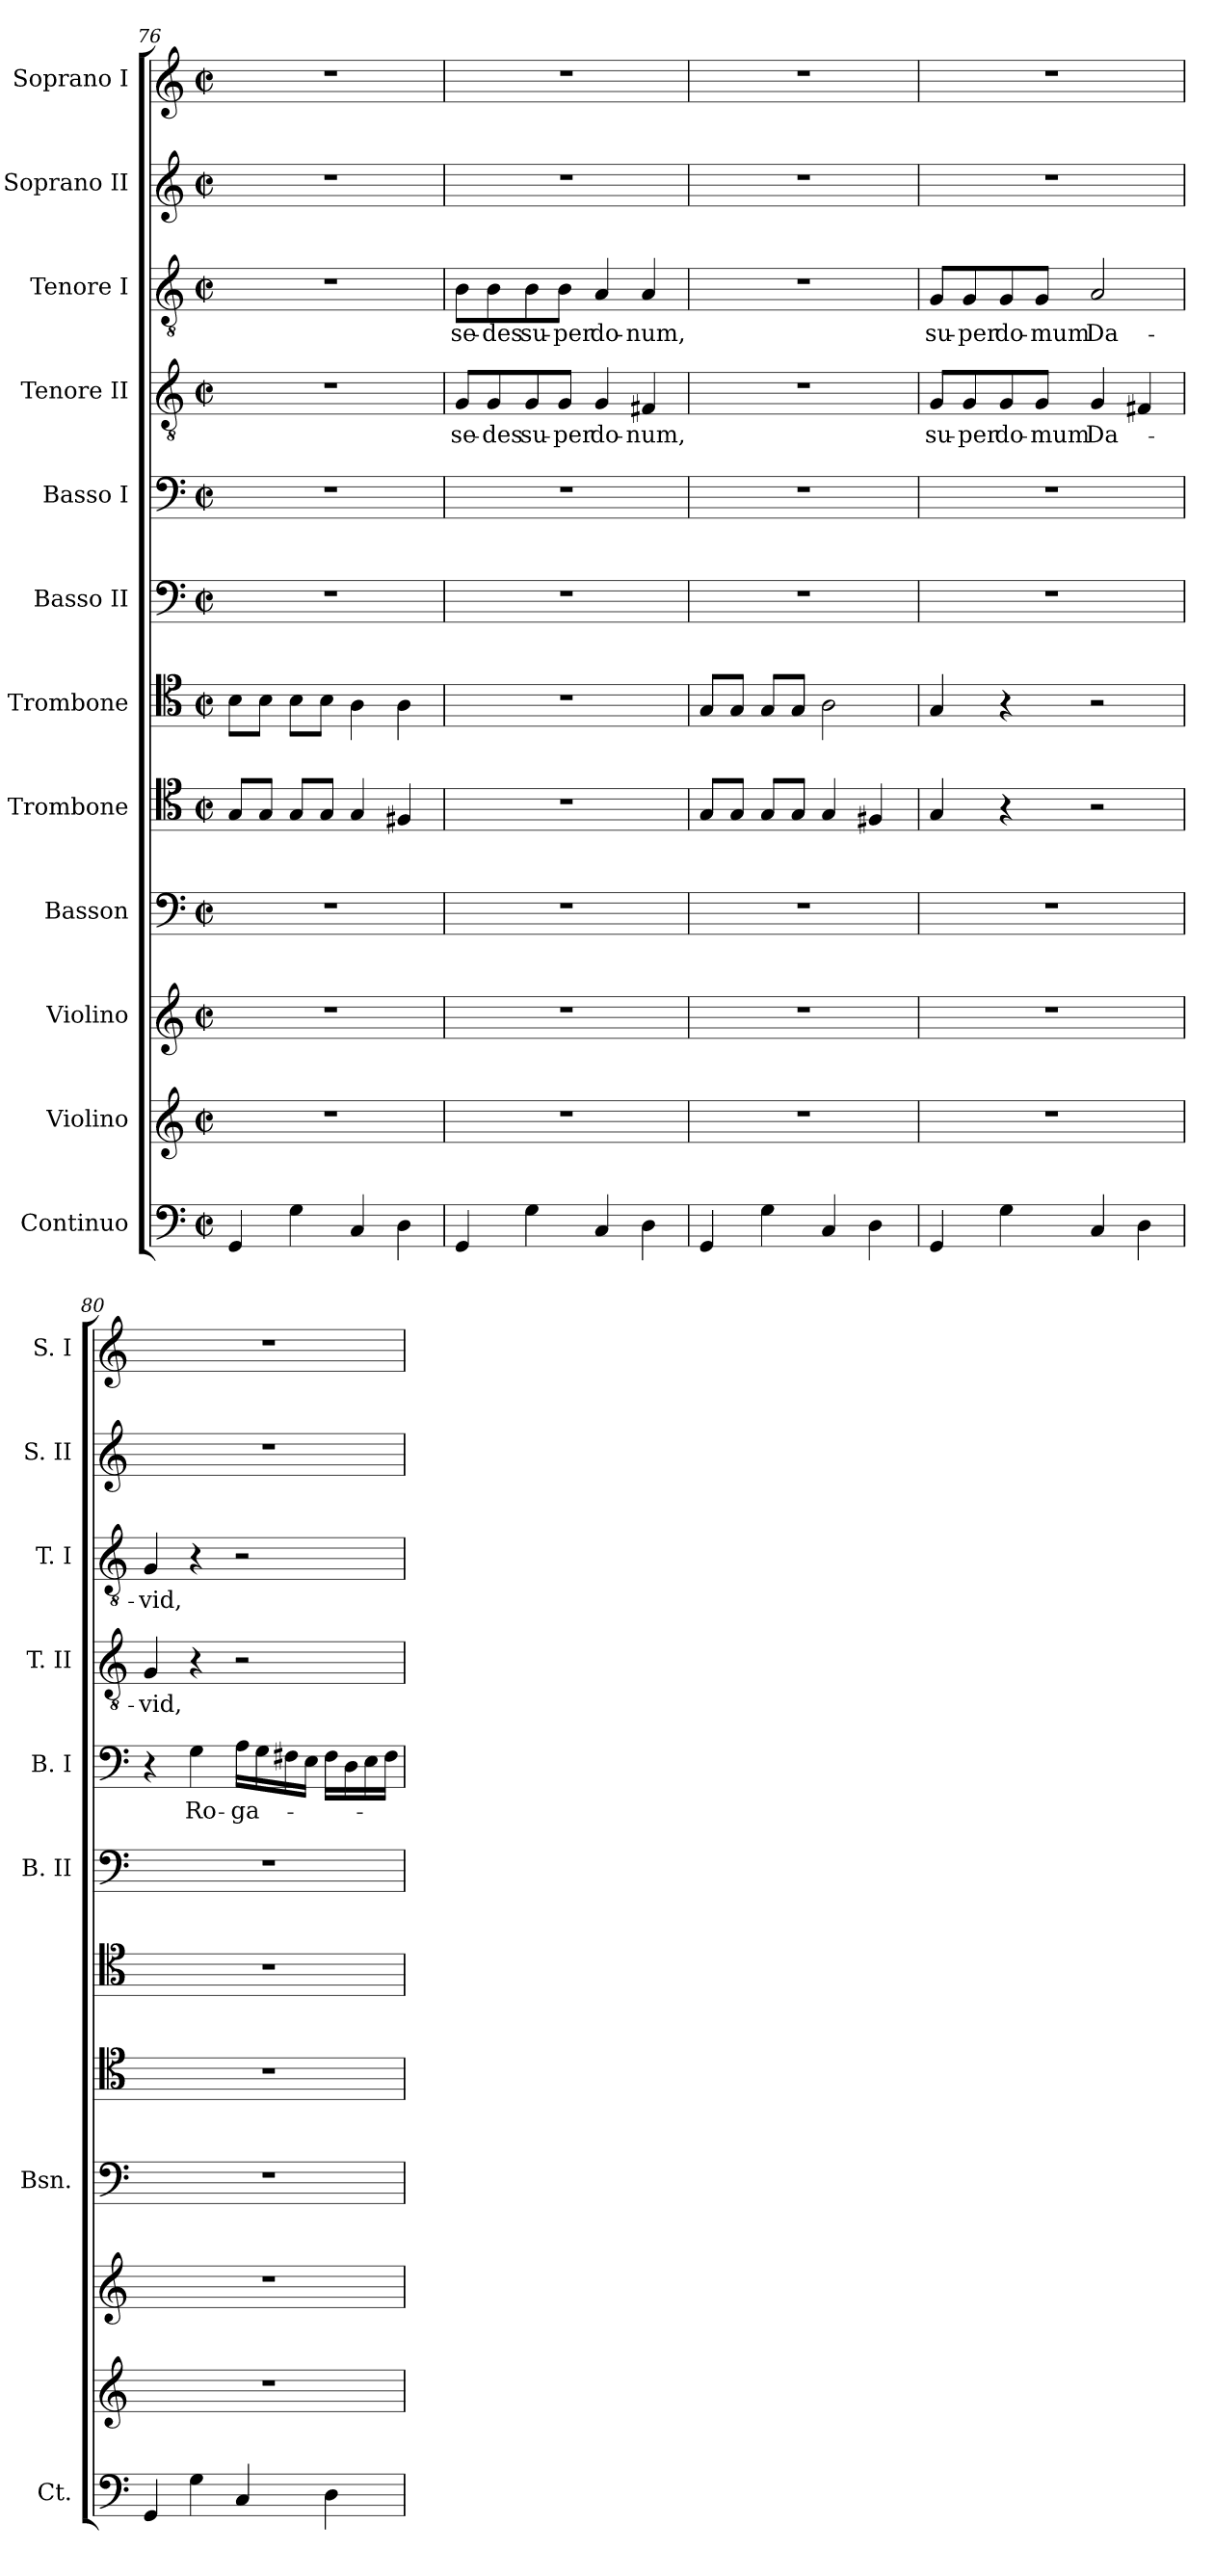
**kern	**kern	**kern	**kern	**kern	**kern	**kern	**kern	**text	**kern	**text	**kern	**text	**kern	**kern
*part12	*part11	*part10	*part9	*part8	*part7	*part6	*part5	*part5	*part4	*part4	*part3	*part3	*part2	*part1
*staff12	*staff11	*staff10	*staff9	*staff8	*staff7	*staff6	*staff5	*staff5	*staff4	*staff4	*staff3	*staff3	*staff2	*staff1
*I"Continuo	*I"Violino	*I"Violino	*I"Basson	*I"Trombone	*I"Trombone	*I"Basso II	*I"Basso I	*	*I"Tenore II	*	*I"Tenore I	*	*I"Soprano II	*I"Soprano I
*I'Ct.	*	*	*I'Bsn.	*	*	*I'B. II	*I'B. I	*	*I'T. II	*	*I'T. I	*	*I'S. II	*I'S. I
!!LO:LB:g=z
*clefF4	*clefG2	*clefG2	*clefF4	*clefC4	*clefC4	*clefF4	*clefF4	*	*clefGv2	*	*clefGv2	*	*clefG2	*clefG2
*k[]	*k[]	*k[]	*k[]	*k[]	*k[]	*k[]	*k[]	*	*k[]	*	*k[]	*	*k[]	*k[]
*M2/2	*M2/2	*M2/2	*M2/2	*M2/2	*M2/2	*M2/2	*M2/2	*	*M2/2	*	*M2/2	*	*M2/2	*M2/2
*met(c|)	*met(c|)	*met(c|)	*met(c|)	*met(c|)	*met(c|)	*met(c|)	*met(c|)	*	*met(c|)	*	*met(c|)	*	*met(c|)	*met(c|)
=76	=76	=76	=76	=76	=76	=76	=76	=76	=76	=76	=76	=76	=76	=76
4GG/	1r	1r	1r	8G/L	8B\L	1r	1r	.	1r	.	1r	.	1r	1r
.	.	.	.	8G/J	8B\J	.	.	.	.	.	.	.	.	.
4G\	.	.	.	8G/L	8B\L	.	.	.	.	.	.	.	.	.
.	.	.	.	8G/J	8B\J	.	.	.	.	.	.	.	.	.
4C/	.	.	.	4G/	4A\	.	.	.	.	.	.	.	.	.
4D\	.	.	.	4F#X/	4A\	.	.	.	.	.	.	.	.	.
=77	=77	=77	=77	=77	=77	=77	=77	=77	=77	=77	=77	=77	=77	=77
!	!	!	!	!	!	!	!	!	!	!LO:LY:b	!	!LO:LY:b	!	!
4GG/	1r	1r	1r	1r	1r	1r	1r	.	8G/L	se-	8B\L	se-	1r	1r
!	!	!	!	!	!	!	!	!	!	!LO:LY:b	!	!LO:LY:b	!	!
.	.	.	.	.	.	.	.	.	8G/	-des	8B\	-des	.	.
!	!	!	!	!	!	!	!	!	!	!LO:LY:b	!	!LO:LY:b	!	!
4G\	.	.	.	.	.	.	.	.	8G/	su-	8B\	su-	.	.
!	!	!	!	!	!	!	!	!	!	!LO:LY:b	!	!LO:LY:b	!	!
.	.	.	.	.	.	.	.	.	8G/J	-per	8B\J	-per	.	.
!	!	!	!	!	!	!	!	!	!	!LO:LY:b	!	!LO:LY:b	!	!
4C/	.	.	.	.	.	.	.	.	4G/	do-	4A/	do-	.	.
!	!	!	!	!	!	!	!	!	!	!LO:LY:b	!	!LO:LY:b	!	!
4D\	.	.	.	.	.	.	.	.	4F#X/	-num,	4A/	-num,	.	.
=78	=78	=78	=78	=78	=78	=78	=78	=78	=78	=78	=78	=78	=78	=78
4GG/	1r	1r	1r	8G/L	8G/L	1r	1r	.	1r	.	1r	.	1r	1r
.	.	.	.	8G/J	8G/J	.	.	.	.	.	.	.	.	.
4G\	.	.	.	8G/L	8G/L	.	.	.	.	.	.	.	.	.
.	.	.	.	8G/J	8G/J	.	.	.	.	.	.	.	.	.
4C/	.	.	.	4G/	2A\	.	.	.	.	.	.	.	.	.
4D\	.	.	.	4F#X/	.	.	.	.	.	.	.	.	.	.
=79	=79	=79	=79	=79	=79	=79	=79	=79	=79	=79	=79	=79	=79	=79
!	!	!	!	!	!	!	!	!	!	!LO:LY:b	!	!LO:LY:b	!	!
4GG/	1r	1r	1r	4G/	4G/	1r	1r	.	8G/L	su-	8G/L	su-	1r	1r
!	!	!	!	!	!	!	!	!	!	!LO:LY:b	!	!LO:LY:b	!	!
.	.	.	.	.	.	.	.	.	8G/	-per	8G/	-per	.	.
!	!	!	!	!	!	!	!	!	!	!LO:LY:b	!	!LO:LY:b	!	!
4G\	.	.	.	4r	4r	.	.	.	8G/	do-	8G/	do-	.	.
!	!	!	!	!	!	!	!	!	!	!LO:LY:b	!	!LO:LY:b	!	!
.	.	.	.	.	.	.	.	.	8G/J	-mum	8G/J	-mum	.	.
!	!	!	!	!	!	!	!	!	!	!LO:LY:b	!	!LO:LY:b	!	!
4C/	.	.	.	2r	2r	.	.	.	4G/	Da-	2A/	Da-	.	.
4D\	.	.	.	.	.	.	.	.	4F#X/	.	.	.	.	.
!!LO:LB:g=z
=80	=80	=80	=80	=80	=80	=80	=80	=80	=80	=80	=80	=80	=80	=80
!	!	!	!	!	!	!	!	!	!	!LO:LY:b	!	!LO:LY:b	!	!
4GG/	1r	1r	1r	1r	1r	1r	4r	.	4G/	-vid,	4G/	-vid,	1r	1r
!	!	!	!	!	!	!	!	!LO:LY:b	!	!	!	!	!	!
4G\	.	.	.	.	.	.	4G\	Ro-	4r	.	4r	.	.	.
!	!	!	!	!	!	!	!	!LO:LY:b	!	!	!	!	!	!
4C/	.	.	.	.	.	.	16A\LL	-ga-	2r	.	2r	.	.	.
.	.	.	.	.	.	.	16G\	.	.	.	.	.	.	.
.	.	.	.	.	.	.	16F#X\	.	.	.	.	.	.	.
.	.	.	.	.	.	.	16E\JJ	.	.	.	.	.	.	.
4D\	.	.	.	.	.	.	16F#\LL	.	.	.	.	.	.	.
.	.	.	.	.	.	.	16D\	.	.	.	.	.	.	.
.	.	.	.	.	.	.	16E\	.	.	.	.	.	.	.
.	.	.	.	.	.	.	16F#\JJ	.	.	.	.	.	.	.
=	=	=	=	=	=	=	=	=	=	=	=	=	=	=
*-	*-	*-	*-	*-	*-	*-	*-	*-	*-	*-	*-	*-	*-	*-
